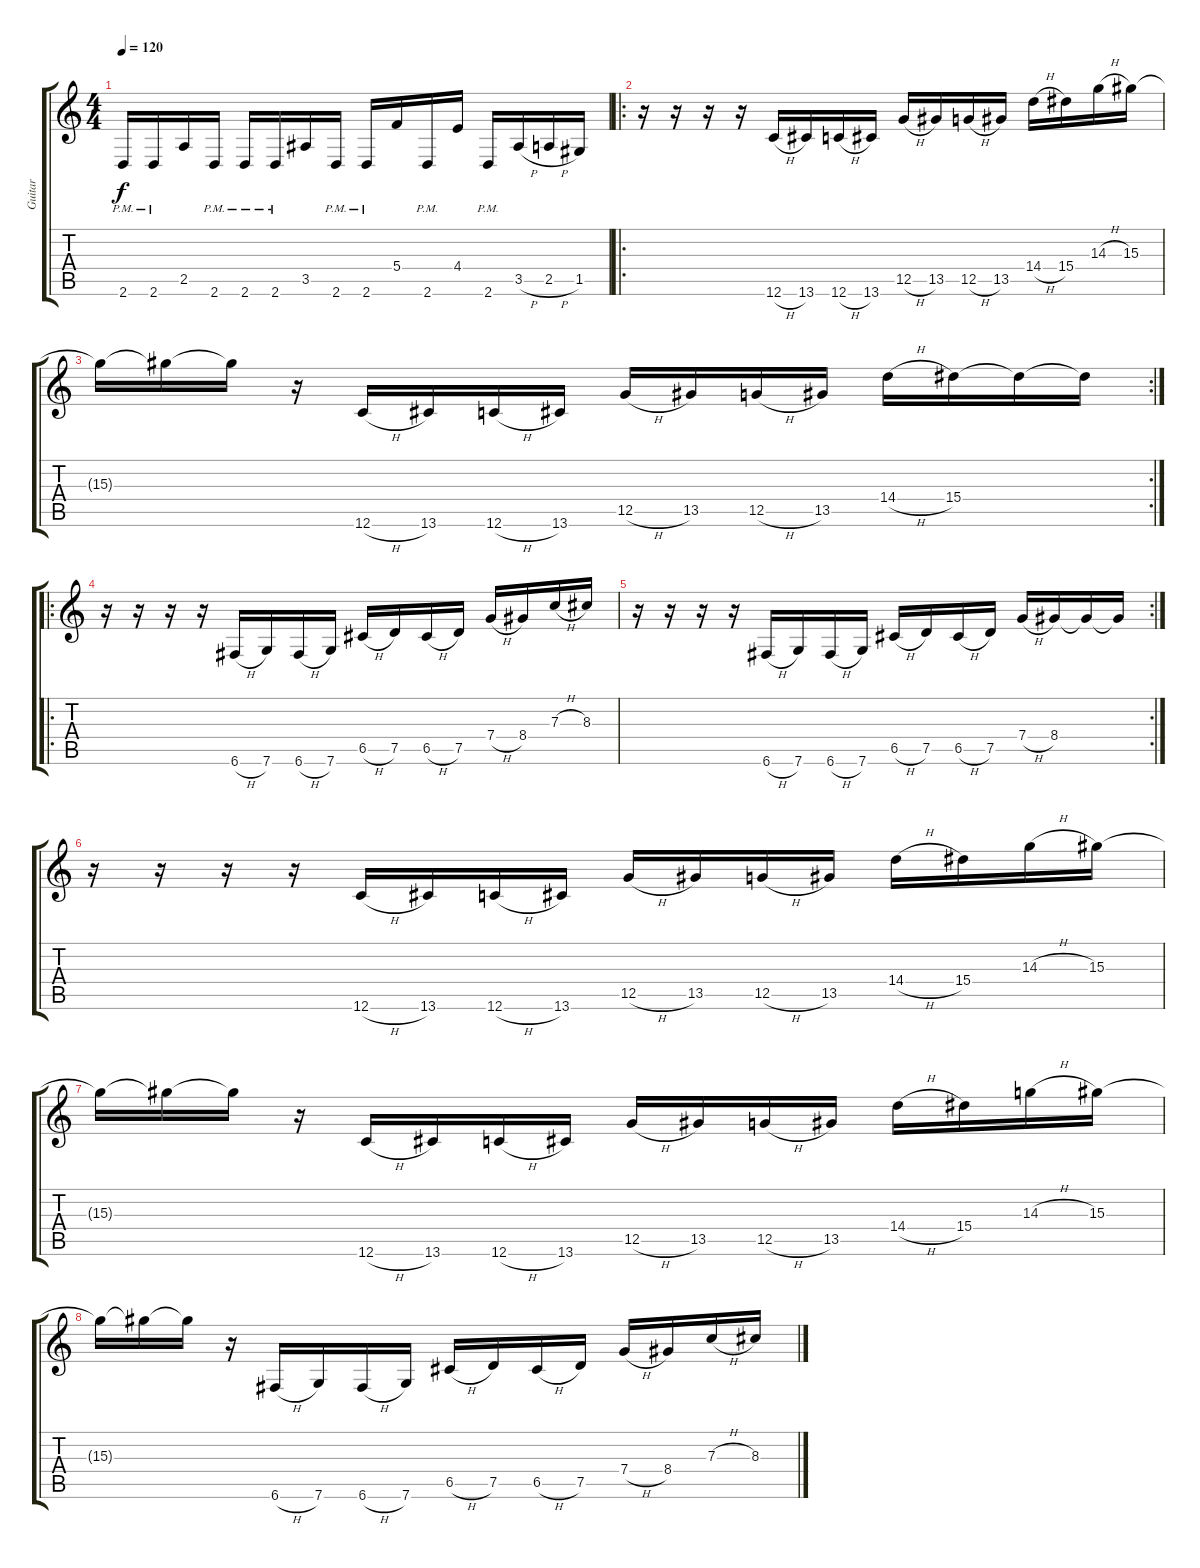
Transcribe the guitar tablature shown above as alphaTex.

\track ("Guitar" "Guitar") {instrument distortionguitar}
\staff {score tabs}
\tuning (D4 A3 F3 C3 G2 C2) {hide}
\ts (4 4)
\tempo 120
\clef g2
\ks c
2.6{pm}.16{dy f} 2.6{pm}.16 2.5.16 2.6{pm}.16 2.6{pm}.16 2.6{pm}.16 3.5.16 2.6{pm}.16 2.6{pm}.16 5.4.16 2.6{pm}.16 4.4.16 2.6{pm}.16 3.5{h}.16 2.5{h}.16 1.5.16 |
\ro
r.16 r.16 r.16 r.16 12.6{h}.16 13.6.16 12.6{h}.16 13.6.16 12.5{h}.16 13.5.16 12.5{h}.16 13.5.16 14.4{h}.16 15.4.16 14.3{h}.16 15.3.16 |
\rc 2
15.3{t}.16 15.3{t}.16 15.3{t}.16 r.16 12.6{h}.16 13.6.16 12.6{h}.16 13.6.16 12.5{h}.16 13.5.16 12.5{h}.16 13.5.16 14.4{h}.16 15.4.16 15.4{t}.16 15.4{t}.16 |
\ro
r.16 r.16 r.16 r.16 6.6{h}.16 7.6.16 6.6{h}.16 7.6.16 6.5{h}.16 7.5.16 6.5{h}.16 7.5.16 7.4{h}.16 8.4.16 7.3{h}.16 8.3.16 |
\rc 2
r.16 r.16 r.16 r.16 6.6{h}.16 7.6.16 6.6{h}.16 7.6.16 6.5{h}.16 7.5.16 6.5{h}.16 7.5.16 7.4{h}.16 8.4.16 8.4{t}.16 8.4{t}.16 |
r.16 r.16 r.16 r.16 12.6{h}.16 13.6.16 12.6{h}.16 13.6.16 12.5{h}.16 13.5.16 12.5{h}.16 13.5.16 14.4{h}.16 15.4.16 14.3{h}.16 15.3.16 |
15.3{t}.16 15.3{t}.16 15.3{t}.16 r.16 12.6{h}.16 13.6.16 12.6{h}.16 13.6.16 12.5{h}.16 13.5.16 12.5{h}.16 13.5.16 14.4{h}.16 15.4.16 14.3{h}.16 15.3.16 |
15.3{t}.16 15.3{t}.16 15.3{t}.16 r.16 6.6{h}.16 7.6.16 6.6{h}.16 7.6.16 6.5{h}.16 7.5.16 6.5{h}.16 7.5.16 7.4{h}.16 8.4.16 7.3{h}.16 8.3.16
